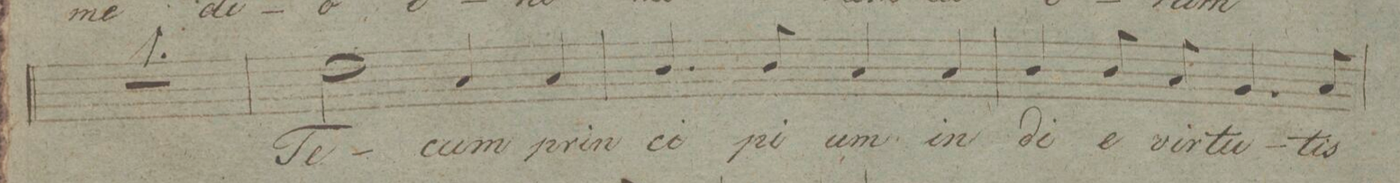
**kern	**text	**dynam
*I"Tenore.	*	*
*clefC4	*	*
*k[]	*	*
*met(c|)	*	*
*M2/2	*	*
1r	.	.
=26	=26	=26
2c\	Te-	.
4G/	-cum	.
4G/	prin-	.
=27	=27	=27
4.A/	-ci-	.
8A/	-pi-	.
4G/	-um	.
4G/	in	.
=28	=28	=28
4A/	di-	.
8A/	-e	.
8G/	vir-	.
4.F/	-tu-	.
8G/	-tis	.
=29	=29	=29
*-	*-	*-
